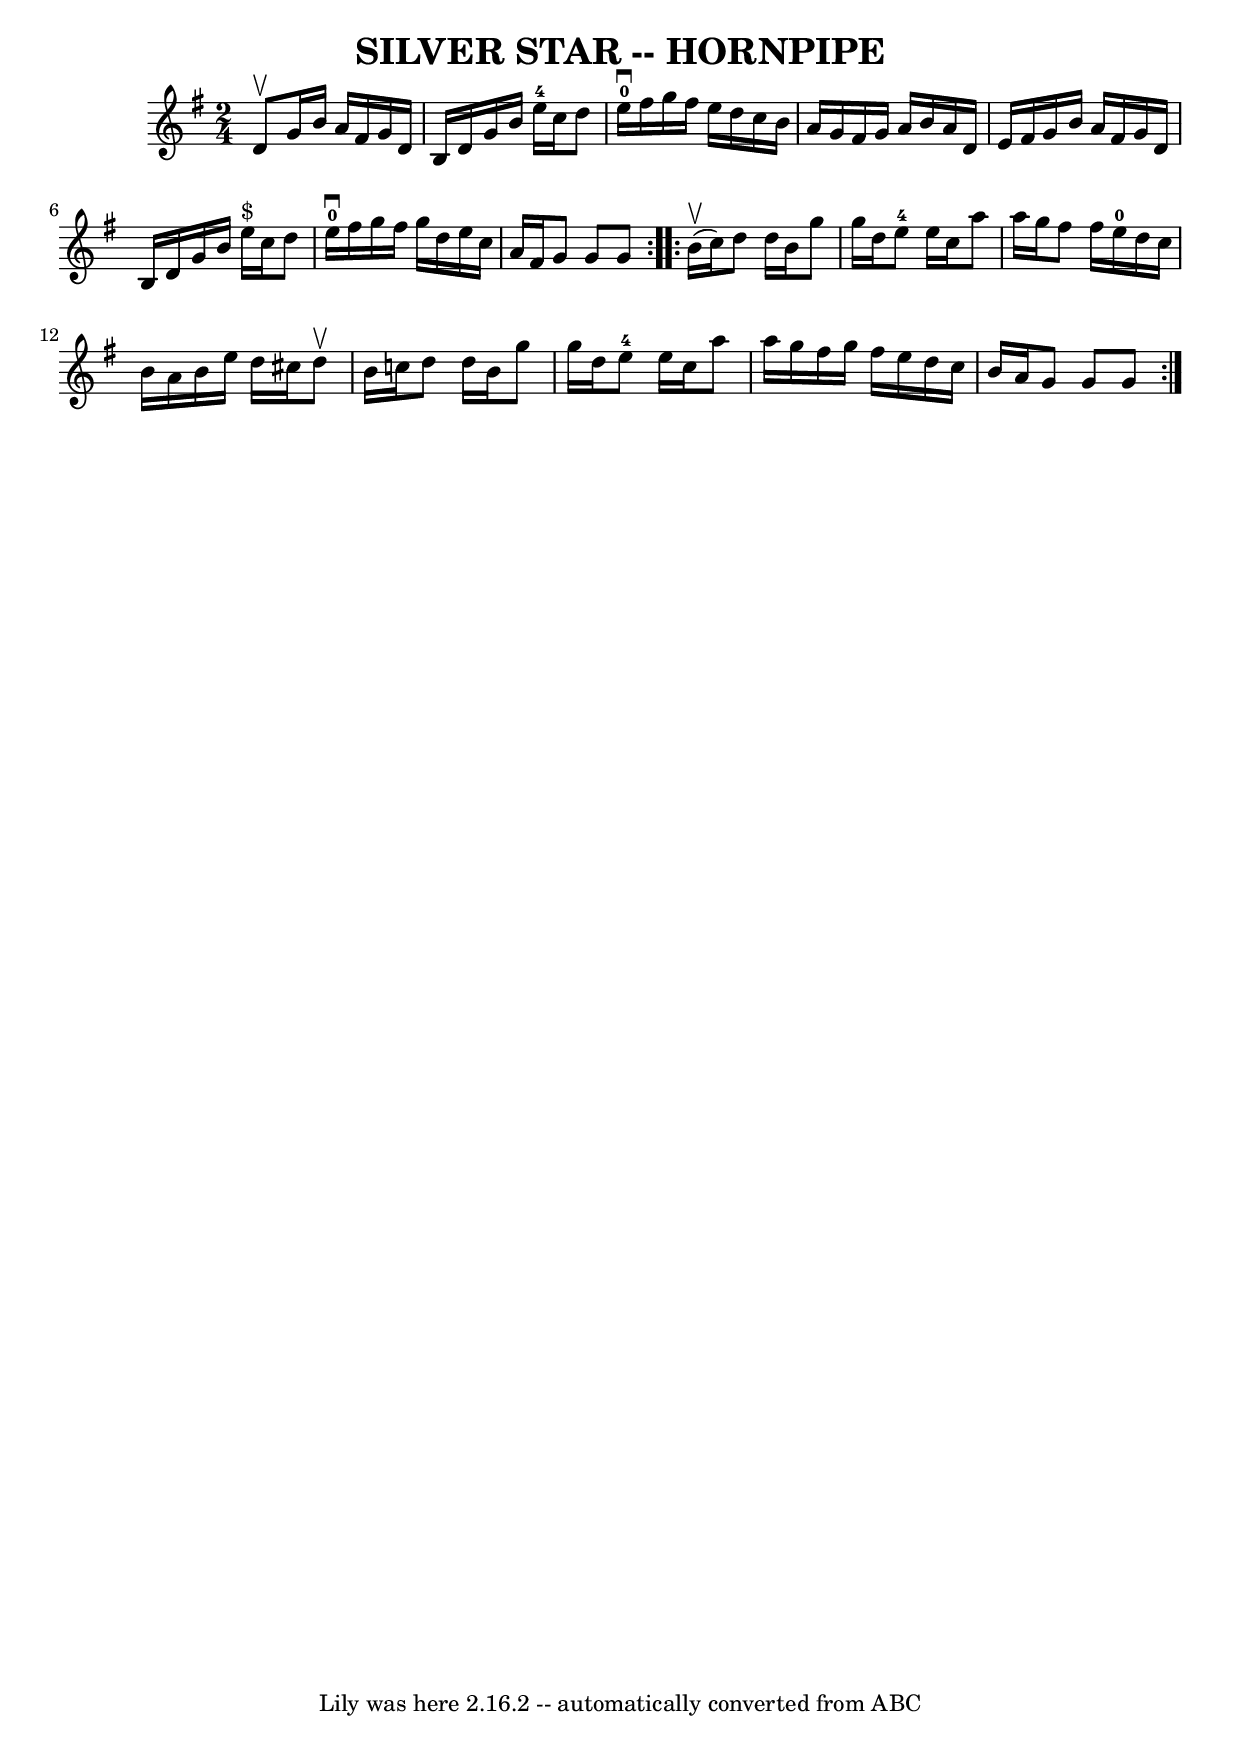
\version "2.16.2"
\include "Mammoth.ily"
\header {
  %% book = "Ryan's Mammoth Collection of Fiddle Tunes"
  crossRefNumber = "1"
  footnotes = ""
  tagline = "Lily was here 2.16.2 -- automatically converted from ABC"
  title = "SILVER STAR -- HORNPIPE"

}
voicedefault =  {



  \repeat volta 2 {

    \time 2/4 
    \key g \major
    d'8^\upbow       |
    g'16 b'16 a'16    
    fis'16 g'16 d'16 b16 d'16    |
    g'16 b'16 e''16-4  
    c''16 d''8 e''16-0^\downbow fis''16    |
    g''16 fis''16  
    e''16 d''16 c''16 b'16 a'16 g'16    |
    fis'16 g'16  
    a'16 b'16 a'16 d'16 e'16 fis'16    |
    |
    
    g'16 b'16 a'16 fis'16 g'16 d'16 b16 d'16    |
    
    g'16 b'16 e''16^"$" c''16 d''8 e''16-0^\downbow fis''16    
    |
    g''16 fis''16 g''16 d''16 e''16 c''16 a'16    
    fis'16    |
    g'8 g'8 g'8    
  }     
  \repeat volta 2 {
    b'16 
    (^\upbow c''16)       |
    d''8 d''16 b'16 g''8 g''16    
    d''16    |
    e''8-4 e''16 c''16 a''8 a''16 g''16    
    |
    fis''8 fis''16 e''16-0 d''16 c''16 b'16 a'16    
    |
    b'16 e''16 d''16 cis''16 d''8^\upbow b'16 c''!16   
    |
    |
    d''8 d''16 b'16 g''8 g''16 d''16    
    |
    e''8-4 e''16 c''16 a''8 a''16 g''16    |
    
    fis''16 g''16 fis''16 e''16 d''16 c''16 b'16 a'16    
    |
    g'8 g'8 g'8    
  }   

}

\score{
  <<

    \context Staff="default"
    {
      \voicedefault 
      
    }

  >>
  \layout {
    
  }
  \midi {
  }

}
